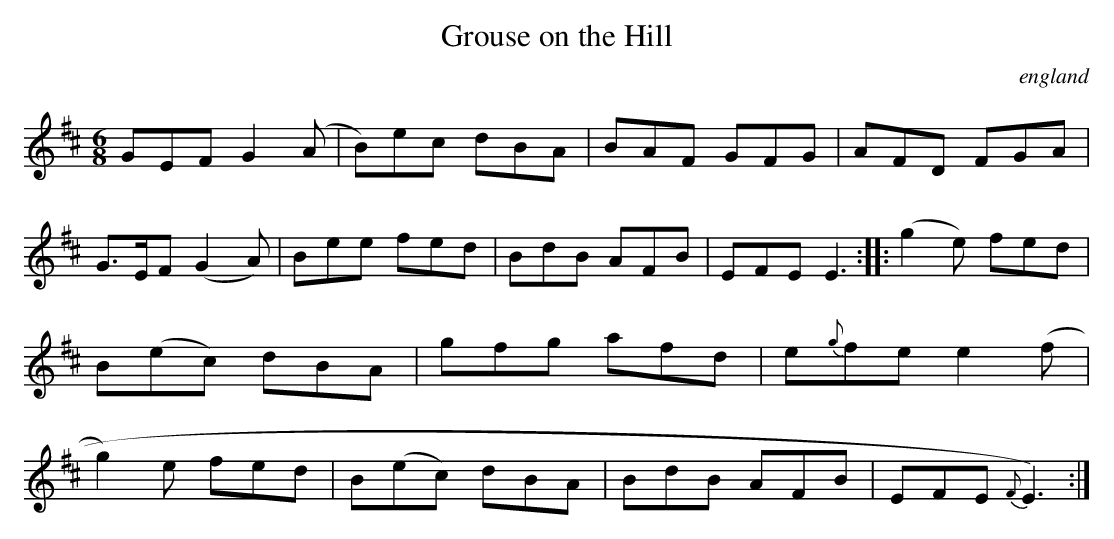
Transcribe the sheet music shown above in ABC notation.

X:1
T:Grouse on the Hill
O:england
M:6/8
L:1/8
K:Bm
GEF G2 (A | B)ec dBA | BAF GFG | AFD FGA |\
G>EF (G2A) | Bee fed | BdB AFB | EFE E3 :|:\
(g2e) fed | B(ec) dBA | gfg afd | e{g}fe e2 (f |\
g2)e fed | B(ec) dBA | BdB AFB | EFE {F} E3) :|
